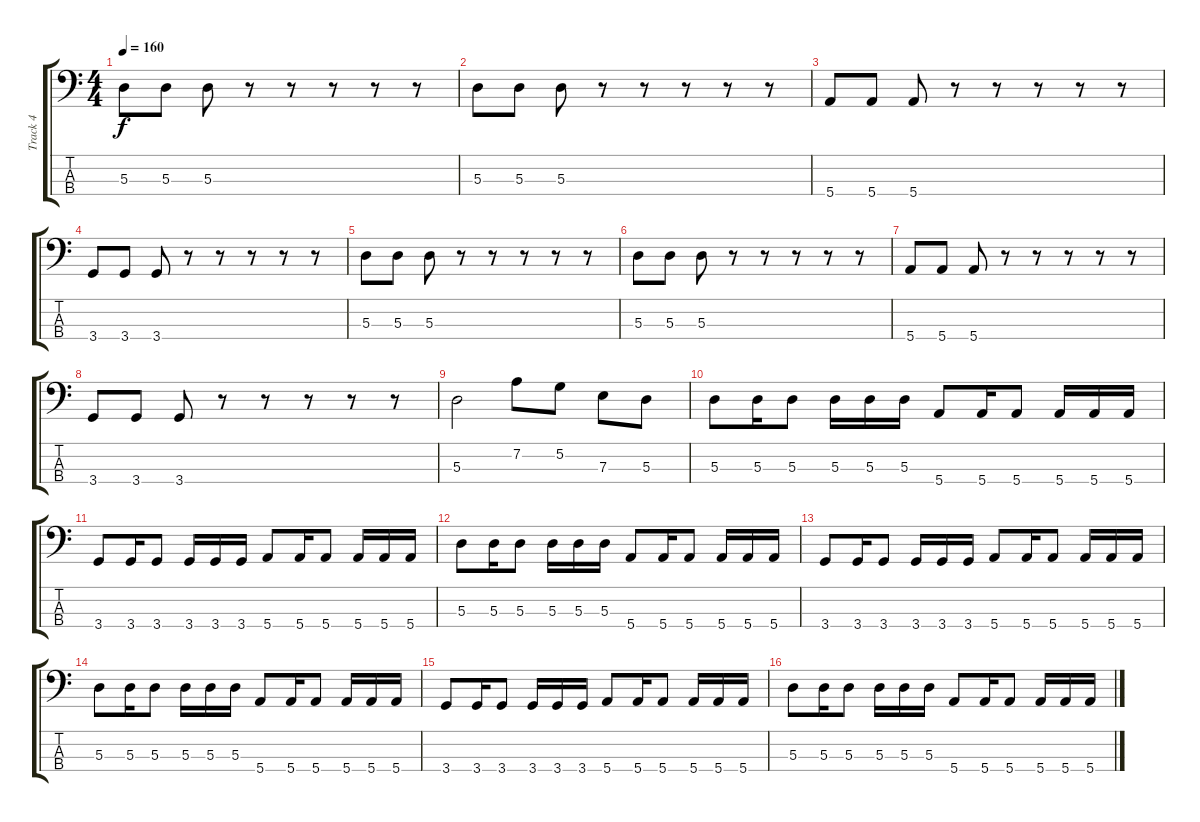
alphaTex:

\track ("Track 4" "Track 4") {instrument electricbasspick}
\staff {score tabs}
\tuning (G2 D2 A1 E1) {hide}
\ts (4 4)
\tempo 160
\clef f4
\ks c
5.3.8{dy f instrument electricbasspick} 5.3.8 5.3.8 r.8 r.8 r.8 r.8 r.8 |
5.3.8 5.3.8 5.3.8 r.8 r.8 r.8 r.8 r.8 |
5.4.8 5.4.8 5.4.8 r.8 r.8 r.8 r.8 r.8 |
3.4.8 3.4.8 3.4.8 r.8 r.8 r.8 r.8 r.8 |
5.3.8 5.3.8 5.3.8 r.8 r.8 r.8 r.8 r.8 |
5.3.8 5.3.8 5.3.8 r.8 r.8 r.8 r.8 r.8 |
5.4.8 5.4.8 5.4.8 r.8 r.8 r.8 r.8 r.8 |
3.4.8 3.4.8 3.4.8 r.8 r.8 r.8 r.8 r.8 |
5.3.2 7.2.8 5.2.8 7.3.8 5.3.8 |
5.3.8 5.3.16 5.3.8 5.3.16 5.3.16 5.3.16 5.4.8 5.4.16 5.4.8 5.4.16 5.4.16 5.4.16 |
3.4.8 3.4.16 3.4.8 3.4.16 3.4.16 3.4.16 5.4.8 5.4.16 5.4.8 5.4.16 5.4.16 5.4.16 |
5.3.8 5.3.16 5.3.8 5.3.16 5.3.16 5.3.16 5.4.8 5.4.16 5.4.8 5.4.16 5.4.16 5.4.16 |
3.4.8 3.4.16 3.4.8 3.4.16 3.4.16 3.4.16 5.4.8 5.4.16 5.4.8 5.4.16 5.4.16 5.4.16 |
5.3.8 5.3.16 5.3.8 5.3.16 5.3.16 5.3.16 5.4.8 5.4.16 5.4.8 5.4.16 5.4.16 5.4.16 |
3.4.8 3.4.16 3.4.8 3.4.16 3.4.16 3.4.16 5.4.8 5.4.16 5.4.8 5.4.16 5.4.16 5.4.16 |
5.3.8 5.3.16 5.3.8 5.3.16 5.3.16 5.3.16 5.4.8 5.4.16 5.4.8 5.4.16 5.4.16 5.4.16
